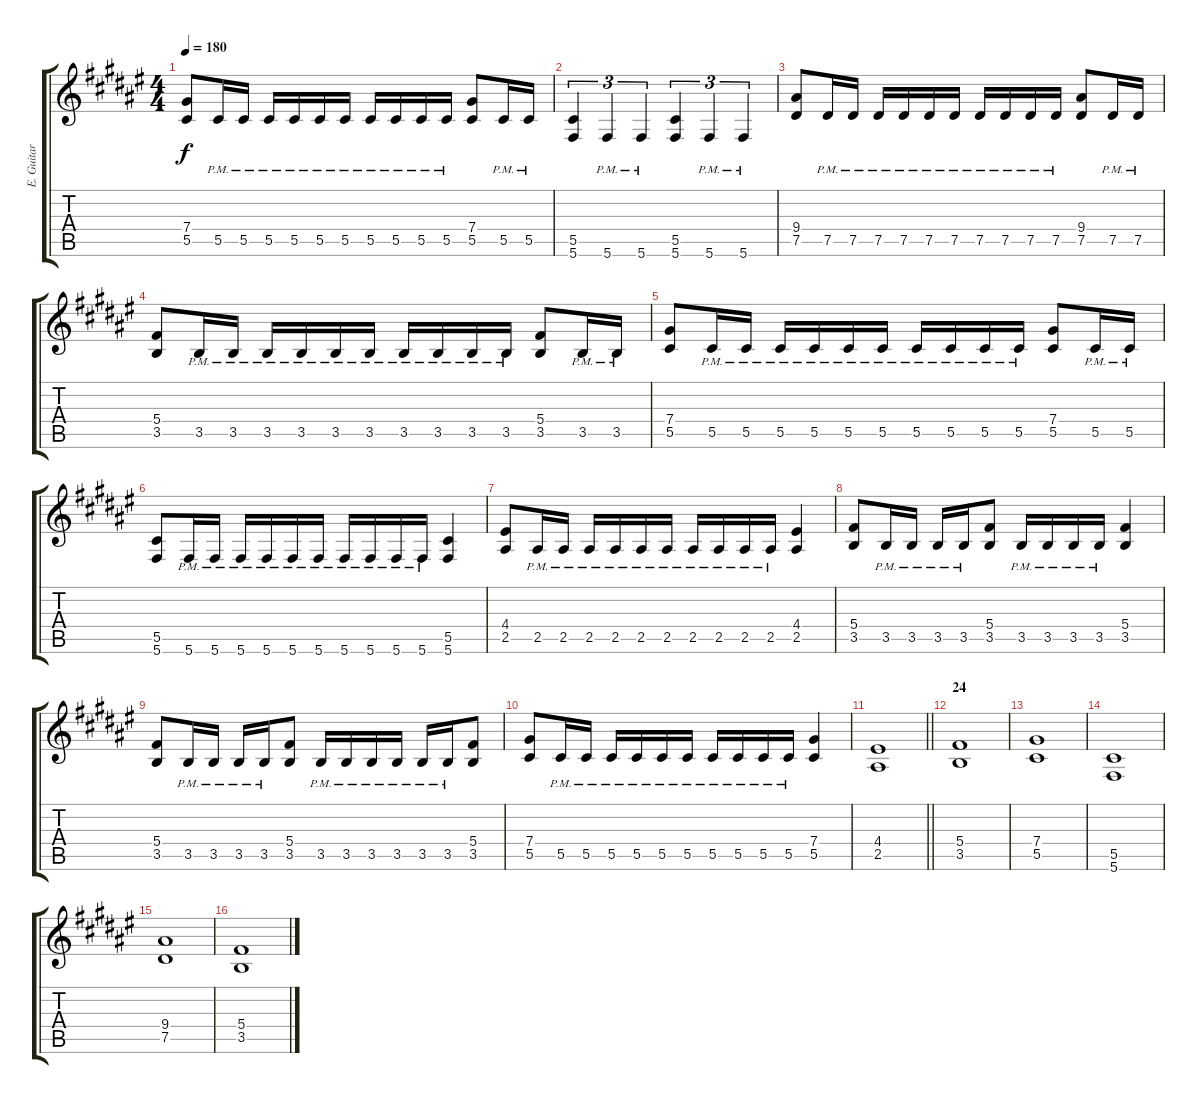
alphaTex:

\track ("E. Guitar I" "E. Guitar ") {instrument overdrivenguitar}
\staff {score tabs}
\tuning (Eb4 Bb3 Gb3 Db3 Ab2 Db2) {hide}
\ts (4 4)
\tempo 180
\clef g2
\ks f#
(7.4 5.5).8{dy f} 5.5{pm}.16 5.5{pm}.16 5.5{pm}.16 5.5{pm}.16 5.5{pm}.16 5.5{pm}.16 5.5{pm}.16 5.5{pm}.16 5.5{pm}.16 5.5{pm}.16 (7.4 5.5).8 5.5{pm}.16 5.5{pm}.16 |
(5.5 5.6).4{tu (3 2)} 5.6{pm}.4{tu (3 2)} 5.6{pm}.4{tu (3 2)} (5.5 5.6).4{tu (3 2)} 5.6{pm}.4{tu (3 2)} 5.6{pm}.4{tu (3 2)} |
(9.4 7.5).8 7.5{pm}.16 7.5{pm}.16 7.5{pm}.16 7.5{pm}.16 7.5{pm}.16 7.5{pm}.16 7.5{pm}.16 7.5{pm}.16 7.5{pm}.16 7.5{pm}.16 (9.4 7.5).8 7.5{pm}.16 7.5{pm}.16 |
(5.4 3.5).8 3.5{pm}.16 3.5{pm}.16 3.5{pm}.16 3.5{pm}.16 3.5{pm}.16 3.5{pm}.16 3.5{pm}.16 3.5{pm}.16 3.5{pm}.16 3.5{pm}.16 (5.4 3.5).8 3.5{pm}.16 3.5{pm}.16 |
(7.4 5.5).8 5.5{pm}.16 5.5{pm}.16 5.5{pm}.16 5.5{pm}.16 5.5{pm}.16 5.5{pm}.16 5.5{pm}.16 5.5{pm}.16 5.5{pm}.16 5.5{pm}.16 (7.4 5.5).8 5.5{pm}.16 5.5{pm}.16 |
(5.5 5.6).8 5.6{pm}.16 5.6{pm}.16 5.6{pm}.16 5.6{pm}.16 5.6{pm}.16 5.6{pm}.16 5.6{pm}.16 5.6{pm}.16 5.6{pm}.16 5.6{pm}.16 (5.5 5.6).4 |
(4.4 2.5).8 2.5{pm}.16 2.5{pm}.16 2.5{pm}.16 2.5{pm}.16 2.5{pm}.16 2.5{pm}.16 2.5{pm}.16 2.5{pm}.16 2.5{pm}.16 2.5{pm}.16 (4.4 2.5).4 |
(5.4 3.5).8 3.5{pm}.16 3.5{pm}.16 3.5{pm}.16 3.5{pm}.16 (5.4 3.5).8 3.5{pm}.16 3.5{pm}.16 3.5{pm}.16 3.5{pm}.16 (5.4 3.5).4 |
(5.4 3.5).8 3.5{pm}.16 3.5{pm}.16 3.5{pm}.16 3.5{pm}.16 (5.4 3.5).8 3.5{pm}.16 3.5{pm}.16 3.5{pm}.16 3.5{pm}.16 3.5{pm}.16 3.5{pm}.16 (5.4 3.5).8 |
(7.4 5.5).8 5.5{pm}.16 5.5{pm}.16 5.5{pm}.16 5.5{pm}.16 5.5{pm}.16 5.5{pm}.16 5.5{pm}.16 5.5{pm}.16 5.5{pm}.16 5.5{pm}.16 (7.4 5.5).4 |
\barLineRight lightlight
(4.4 2.5).1 |
\section ("" "24")
(5.4 3.5).1 |
(7.4 5.5).1 |
(5.5 5.6).1 |
(9.4 7.5).1 |
(5.4 3.5).1
